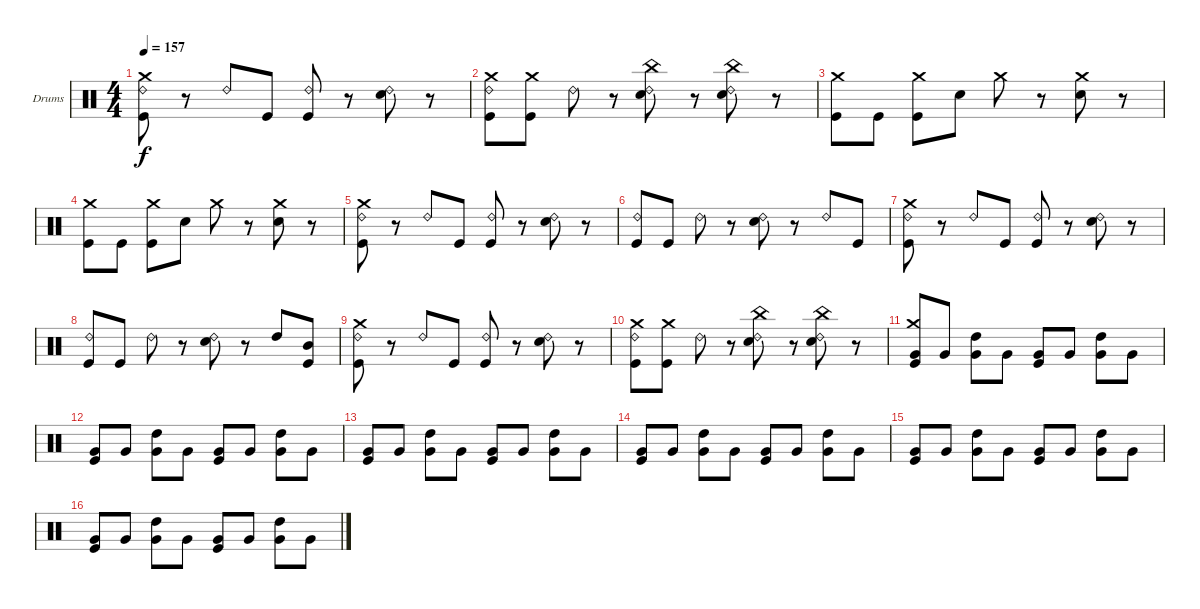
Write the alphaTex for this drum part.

\defaultSystemsLayout 4
\bracketExtendMode groupsimilarinstruments
\firstSystemTrackNameOrientation horizontal
\otherSystemsTrackNameOrientation horizontal
\track ("Drum" "Drums") {instrument percussion}
\staff {score}
\articulation defaults
\ts (4 4)
\tempo 157
\clef neutral
\ks c
("Ride (bell) 2" "Kick (hit)" "Crash medium (hit)").8{dy f} r.8 "Ride (bell) 2".8 "Kick (hit)".8 ("Ride (bell) 2" "Kick (hit)").8 r.8 ("Ride (bell) 2" "Snare (hit) 2").8 r.8 |
("Ride (bell) 2" "Kick (hit)" "Crash medium (hit)").8 ("Kick (hit)" "Crash medium (hit)").8 "Ride (bell) 2".8 r.8 ("Ride (bell) 2" "Snare (hit) 2" "China (hit)").8 r.8 ("Ride (bell) 2" "Snare (hit) 2" "China (hit)").8 r.8 |
("Crash medium (hit)" "Kick (hit)").8 "Kick (hit)".8 ("Crash medium (hit)" "Kick (hit)").8 "Snare (hit) 2".8 "Crash medium (hit)".8 r.8 ("Crash medium (hit)" "Snare (hit) 2").8 r.8 |
("Crash medium (hit)" "Kick (hit)").8 "Kick (hit)".8 ("Crash medium (hit)" "Kick (hit)").8 "Snare (hit) 2".8 "Crash medium (hit)".8 r.8 ("Crash medium (hit)" "Snare (hit) 2").8 r.8 |
("Ride (bell) 2" "Kick (hit)" "Crash medium (hit)").8 r.8 "Ride (bell) 2".8 "Kick (hit)".8 ("Ride (bell) 2" "Kick (hit)").8 r.8 ("Ride (bell) 2" "Snare (hit) 2").8 r.8 |
("Ride (bell) 2" "Kick (hit)").8 "Kick (hit)".8 "Ride (bell) 2".8 r.8 ("Ride (bell) 2" "Snare (hit) 2").8 r.8 "Ride (bell) 2".8 "Kick (hit)".8 |
("Ride (bell) 2" "Kick (hit)" "Crash medium (hit)").8 r.8 "Ride (bell) 2".8 "Kick (hit)".8 ("Ride (bell) 2" "Kick (hit)").8 r.8 ("Ride (bell) 2" "Snare (hit) 2").8 r.8 |
("Ride (bell) 2" "Kick (hit)").8 "Kick (hit)".8 "Ride (bell) 2".8 r.8 ("Ride (bell) 2" "Snare (hit) 2").8 r.8 "High Tom (hit)".8 ("Mid Tom (hit)" "Kick (hit)").8 |
("Ride (bell) 2" "Kick (hit)" "Crash medium (hit)").8 r.8 "Ride (bell) 2".8 "Kick (hit)".8 ("Ride (bell) 2" "Kick (hit)").8 r.8 ("Ride (bell) 2" "Snare (hit) 2").8 r.8 |
("Ride (bell) 2" "Kick (hit)" "Crash medium (hit)").8 ("Kick (hit)" "Crash medium (hit)").8 "Ride (bell) 2".8 r.8 ("Ride (bell) 2" "Snare (hit) 2" "China (hit)").8 r.8 ("Ride (bell) 2" "Snare (hit) 2" "China (hit)").8 r.8 |
("Crash medium (hit)" "Kick (hit)" "Very Low Tom (hit)").8 "Very Low Tom (hit)".8 ("High Tom (hit)" "Very Low Tom (hit)").8 "Very Low Tom (hit)".8 ("Kick (hit)" "Very Low Tom (hit)").8 "Very Low Tom (hit)".8 ("High Tom (hit)" "Very Low Tom (hit)").8 "Very Low Tom (hit)".8 |
("Kick (hit)" "Very Low Tom (hit)").8 "Very Low Tom (hit)".8 ("High Tom (hit)" "Very Low Tom (hit)").8 "Very Low Tom (hit)".8 ("Kick (hit)" "Very Low Tom (hit)").8 "Very Low Tom (hit)".8 ("High Tom (hit)" "Very Low Tom (hit)").8 "Very Low Tom (hit)".8 |
("Kick (hit)" "Very Low Tom (hit)").8 "Very Low Tom (hit)".8 ("High Tom (hit)" "Very Low Tom (hit)").8 "Very Low Tom (hit)".8 ("Kick (hit)" "Very Low Tom (hit)").8 "Very Low Tom (hit)".8 ("High Tom (hit)" "Very Low Tom (hit)").8 "Very Low Tom (hit)".8 |
("Kick (hit)" "Very Low Tom (hit)").8 "Very Low Tom (hit)".8 ("High Tom (hit)" "Very Low Tom (hit)").8 "Very Low Tom (hit)".8 ("Kick (hit)" "Very Low Tom (hit)").8 "Very Low Tom (hit)".8 ("High Tom (hit)" "Very Low Tom (hit)").8 "Very Low Tom (hit)".8 |
("Kick (hit)" "Very Low Tom (hit)").8 "Very Low Tom (hit)".8 ("High Tom (hit)" "Very Low Tom (hit)").8 "Very Low Tom (hit)".8 ("Kick (hit)" "Very Low Tom (hit)").8 "Very Low Tom (hit)".8 ("High Tom (hit)" "Very Low Tom (hit)").8 "Very Low Tom (hit)".8 |
("Kick (hit)" "Very Low Tom (hit)").8 "Very Low Tom (hit)".8 ("High Tom (hit)" "Very Low Tom (hit)").8 "Very Low Tom (hit)".8 ("Kick (hit)" "Very Low Tom (hit)").8 "Very Low Tom (hit)".8 ("High Tom (hit)" "Very Low Tom (hit)").8 "Very Low Tom (hit)".8
